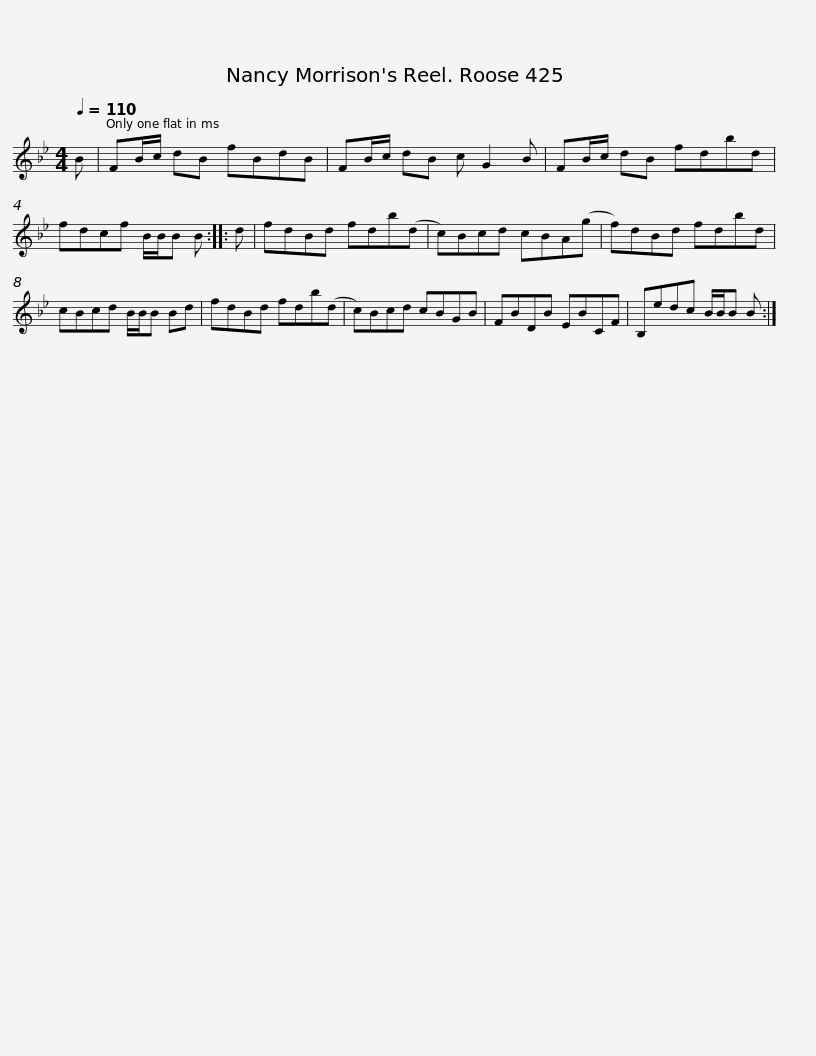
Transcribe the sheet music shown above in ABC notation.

X:1
L:1/8
Q:1/4=110
M:4/4
I:linebreak $
K:Bb
V:1 treble
V:1
 B | FB/c/ dB fBdB | FB/c/ dB c G2 B | FB/c/ dB fdbd | fdcf B/B/B B :: %5
 d |$ fdBd fdb(d | c)Bcd cBA(g | f)dBd fdbd | cBcd B/B/B Bd | %10
 fdBd fdb(d |$ c)Bcd cBGB | FBDB EBCF | B,edc B/B/B B :| %14
